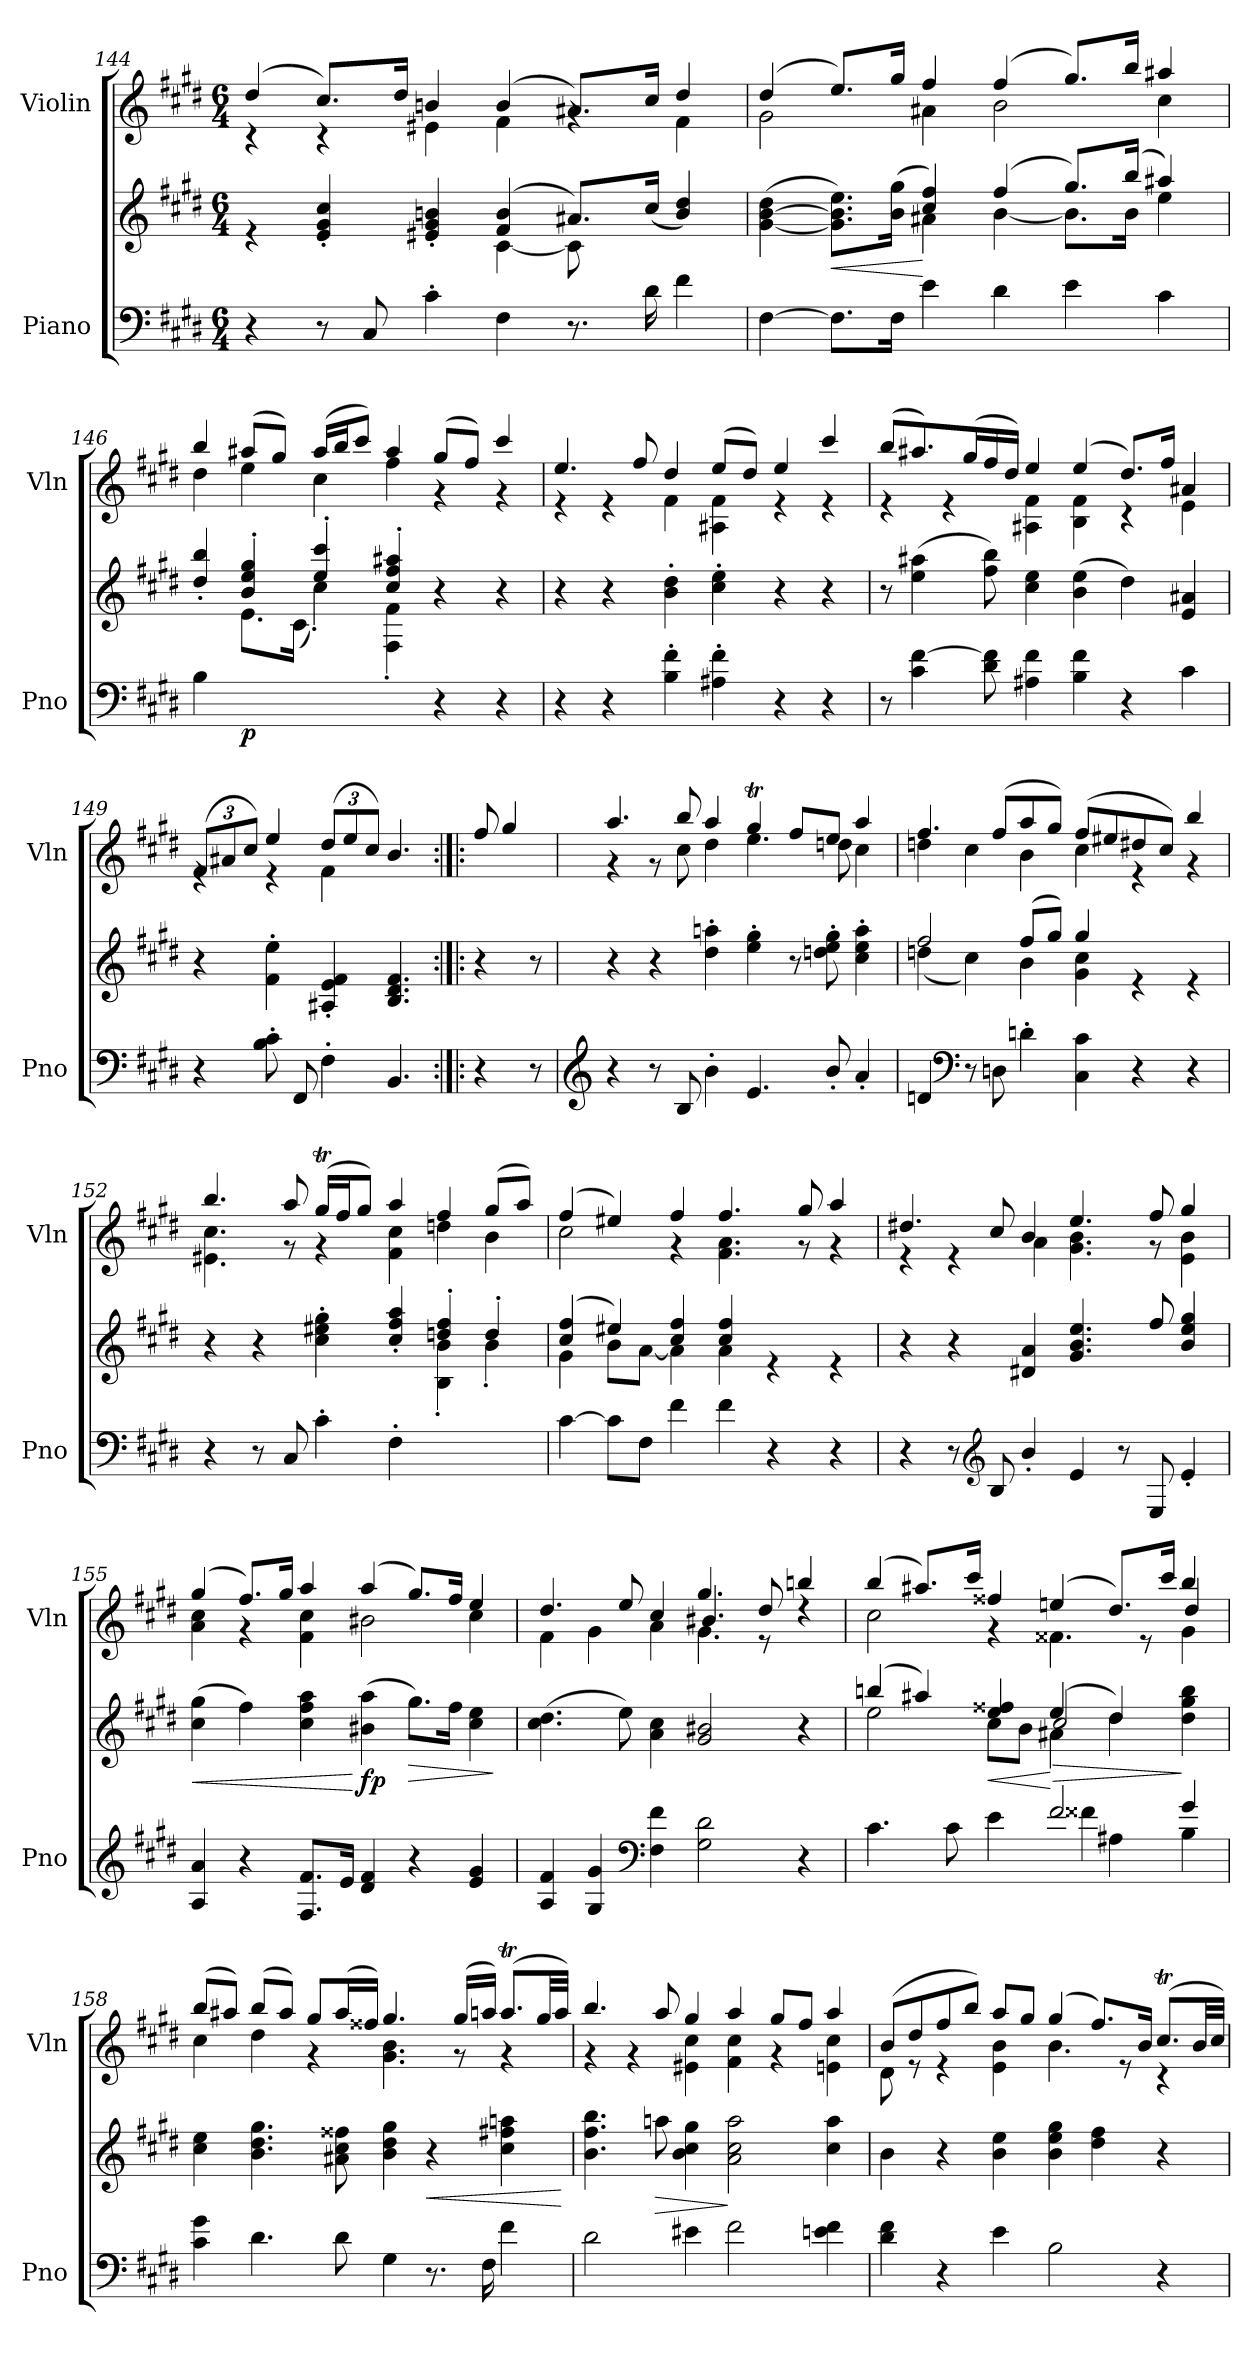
**kern	**kern	**dynam	**kern
*part2	*part2	*part2	*part1
*staff3	*staff2	*staff2/3	*staff1
*I"Piano	*	*	*I"Violin
*I'Pno	*	*	*I'Vln
*clefF4	*clefG2	*	*clefG2
*k[f#c#g#d#]	*k[f#c#g#d#]	*	*k[f#c#g#d#]
*M6/4	*M6/4	*	*M6/4
=144	=144	=144	=144
*	*^	*	*^
4r	4re	2.ryy	.	(4dd#/	4r
8r	4e/' 4g#/' 4cc#/'	.	.	8.cc#/L)	4r
8C#/	.	.	.	.	.
.	.	.	.	16dd#/Jk	.
4c#'\	4e#X/' 4g#/' 4bn/'	.	.	4bn/	4e#X\
4F#\	(4f#/ 4b/	[4c#\	.	(4b/	4f#\
8.r	8.a#X/L)	8c#\]	.	8.a#X/L)	4rg
.	.	4.ryy	.	.	.
16d#\	(16cc#/Jk	.	.	16cc#/Jk	.
4f#\	4b/ 4dd#/)	.	.	4dd#/	4f#\
=145	=145	=145	=145	=145	=145
[4F#\	([4g#\ [4b\ 4dd#\	2ryy	.	(4dd#/	2g#\
!	!	!	!LO:HP:b	!	!
8.F#\L]	8.g#\] 8.b\] 8.ee\L)	.	<	8.ee/L)	.
16F#\Jk	(16b\ 16gg#\Jk	.	.	16gg#/Jk	.
4e\	4cc#/ 4ff#/)	4a#X\	[	4ff#/	4a#X\
4d#\	(4ff#/	[4b\	.	(4ff#/	2b\
4e\	8.gg#/L)	8.b\L]	.	8.gg#/L)	.
.	(16bb/Jk	16b\Jk	.	16bb/Jk	.
4c#\	4aa#X/)	4ee\	.	4aa#X/	4cc#\
=146	=146	=146	=146	=146	=146
(4B\	4dd#/' 4bb/'	4ryy	.	4bb/	4dd#\
!	!	!	!LO:DY:b=2	!	!
2.ryy	4b/' 4ee/' 4gg#/'	8.e\L)	p	(8aa#X/L	4ee\
.	.	.	.	8gg#/J)	.
.	.	(16c#\Jk	.	.	.
.	4ee/' 4ccc#/'	4cc#'\)	.	(16aa#/LL	4cc#\
.	.	.	.	16bb/J	.
.	.	.	.	8ccc#/J)	.
.	4cc#/' 4ff#/' 4aa#X/'	4F#\' 4f#\'	.	4aa#/	4ff#\
4r	4r	2ryy	.	(8gg#/L	4r
.	.	.	.	8ff#/J)	.
4r	4r	.	.	4ccc#/	4r
*	*v	*v	*	*	*
!!LO:LB:g=z	!!
=147	=147	=147	=147	=147
4r	4r	.	4.ee/	4r
4r	4r	.	.	4r
.	.	.	8ff#/	.
4B\' 4f#\'	4b\' 4dd#\'	.	4dd#/	4f#\
4A#X\' 4f#\'	4cc#\' 4ee\'	.	(8ee/L	4A#X\ 4f#\
.	.	.	8dd#/J)	.
4r	4r	.	4ee/	4r
4r	4r	.	4ccc#/	4r
=148	=148	=148	=148	=148
8r	8r	.	(8bb/L	4r
4c#\ [4f#\	(4ee\ 4aa#X\	.	8.aa#X/)	.
.	.	.	.	4r
.	.	.	(16gg#/L	.
8d#\ 8f#\]	8ff#\ 8bb\)	.	16ff#/	.
.	.	.	16dd#/JJ)	.
4A#X\ 4f#\	4cc#\ 4ee\	.	4ee/	4A#X\ 4f#\
4B\ 4f#\	(4b\ 4ee\	.	(4ee/	4B\ 4f#\
4r	4dd#\)	.	8.dd#/L)	4r
.	.	.	16ff#/Jk	.
4c#\	4e/ 4a#X/	.	4a#X/	4e\
=149	=149	=149	=149	=149
*	*	*	*Xbrackettup	*
4r	4r	.	(12f#/L	4re
.	.	.	12a#X/	.
.	.	.	12cc#/J)	.
8B\' 8c#\'	4f#\' 4ee\'	.	4ee/	4r
8FF#/	.	.	.	.
4F#'\	4A#X/' 4e/' 4f#/'	.	(12dd#/L	4f#\
.	.	.	12ee/	.
.	.	.	12cc#/J)	.
4.BB/	4.B/ 4.d#/ 4.f#/	.	4.b/	4.ryy
*	*	*	*v	*v
!!LO:LB:g=z
=149X2:|!|:	=149X2:|!|:	=149X2:|!|:	=149X2:|!|:
4r	4r	.	8ff#/
.	.	.	4gg#/
8r	8r	.	.
=150	=150	=150	=150
*clefG2	*	*	*
*	*	*	*^
4r	4r	.	4.aa/	4r
8r	4r	.	.	8r
8B/	.	.	8bb/	8cc#\
4b'\	4dd#\' 4aan\'	.	4aa/	4dd#\
4.e/	4ee\' 4gg#\'	.	4gg#t/	4.ee\
.	8r	.	8ff#/L	.
8b'/	8ddn\' 8ee\' 8gg#\'	.	8ee/J	8ddn\
4a'/	4cc#\' 4ee\' 4aa\'	.	4aa/	4cc#\
=151	=151	=151	=151	=151
*	*^	*	*	*
4dn/	2ff#/	(4ddn\	.	4.ff#/	4ddn\
*clefF4	*	*	*	*	*
8r	.	4cc#\)	.	.	4cc#\
8Dn\	.	.	.	(8ff#/L	.
4dn'\	(8ff#/L	4b\	.	8aa/	4b\
.	8gg#/J)	.	.	8gg#/J)	.
4C#\ 4c#\	4gg#/	4g#\ 4cc#\	.	(8ff#/L	4cc#\
.	.	.	.	8ee#X/	.
4r	4re	2ryy	.	8dd#X/	4r
.	.	.	.	8cc#/J)	.
4r	4re	.	.	4bb/	4r
=152	=152	=152	=152	=152	=152
4r	4r	1ryy	.	4.bb/	4.e#X\ 4.cc#\
8r	4r	.	.	.	.
8C#/	.	.	.	8aa/	8r
4c#'\	4cc#\' 4ee#X\' 4gg#\'	.	.	(16gg#t/LL	4r
.	.	.	.	16ff#/J	.
.	.	.	.	8gg#/J)	.
4F#'\	4cc#/' 4ff#/' 4aa/'	.	.	4aa/	4f#\ 4cc#\
2ryy	4ddn/' 4ff#/'	4B\' 4b\'	.	4ff#/	4ddn\
.	4dd'/	4b'\	.	(8gg#/L	4b\
.	.	.	.	8aa/J)	.
!!LO:PB:g=z	!!
=153	=153	=153	=153	=153	=153
[4c#\	(4cc#/ 4ff#/	4g#\	.	(4ff#/	2cc#\
8c#\L]	4ee#X/)	8b\L	.	4ee#X/)	.
8F#\J	.	[8a\J	.	.	.
4f#\	4cc#/ 4ff#/	4a\]	.	4ff#/	4r
4f#\	4cc#/ 4ff#/	4a\	.	4.ff#/	4.f#\ 4.a\
4r	4re	2ryy	.	.	.
.	.	.	.	8gg#/	8r
4r	4re	.	.	4aa/	4r
*	*v	*v	*	*	*
=154	=154	=154	=154	=154
4r	4r	.	4.dd#X/	4r
8r	4r	.	.	4r
*clefG2	*	*	*	*
8B/	.	.	8cc#/	.
4b'/	4d#X/ 4a/	.	4b/	4a\
4e/	4.g#/ 4.b/ 4.ee/	.	4.ee/	4.g#\ 4.b\
8r	.	.	.	.
8E/	8ff#/	.	8ff#/	8r
4e'/	4b/ 4ee/ 4gg#/	.	4gg#/	4e\ 4b\
=155	=155	=155	=155	=155
!	!	!LO:HP:b	!	!
4A/ 4a/	(4cc#\ 4gg#\	<	(4gg#/	4a\ 4cc#\
4r	4ff#\)	.	8.ff#/L)	4r
.	.	.	16gg#/Jk	.
8.F#/ 8.f#/L	4cc#\ 4ff#\ 4aa\	.	4aa/	4f#\ 4cc#\
16e/Jk	.	.	.	.
!	!	!LO:DY:n=1:b	!	!
4d#/ 4f#/	(4b#X\ 4aa\	[ fp	(4aa/	2b#X\
!	!	!LO:HP:b	!	!
4r	8.gg#\L)	>	8.gg#/L)	.
.	16ff#\Jk	.	16ff#/Jk	.
4e/ 4g#/	4cc#\ 4ee\	.	4ee/	4cc#\
*	*	*	*v	*v
.	.	]	.
=156	=156	=156	=156
*	*	*	*^
*	*	*	*	*^
4A/ 4f#/	(4.cc#\ 4.dd#\	.	4.dd#/	4f#\	2.ryy
4G#/ 4g#/	.	.	.	4g#\	.
.	8ee\)	.	8ee/	.	.
*clefF4	*	*	*	*	*
4F#\ 4f#\	4a\ 4cc#\	.	4cc#/	4a\	.
2G#\ 2d#\	2g#/ 2b#X/	.	4.gg#/	4.g#\	4.b#X/
.	.	.	8dd#/	8r	4.ryy
4r	4r	.	4bbn/	4rdd	.
!!LO:LB:g=z	!!	!!
=157	=157	=157	=157	=157	=157
*^	*^	*	*	*	*
*	*	*	*^	*	*	*	*
4.c#\	2.ryy	(4bbn/	2ee\	2.ryy	.	(4bb/	2cc#\	4ryy
*	*	*	*	*	*	*	*v	*v
.	.	4aa#X/)	.	.	.	8.aa#X/L)	.
8c#\	.	.	.	.	.	.	.
.	.	.	.	.	.	16ccc#/Jk	.
!	!	!	!	!	!LO:HP:b	!	!
4e\	.	4ee/ 4ff##X/	8cc#\L	.	<	4ff##X/	4r
.	.	.	8b\J	.	.	.	.
!	!	!	!	!	!LO:HP:n=1:b	!	!
2f#/	4f##X\	(4ee/	4a#X\	2cc#/	[ >	(4een/	4.f##X\
.	4A#X\	4dd#/)	4dd#\	.	.	8.dd#/L)	.
.	.	.	.	.	.	.	8r
.	.	.	.	.	.	16ccc#/Jk	.
*	*	*	*	*	*	*	*^
4g#/	4B\	4dd#\ 4gg#\ 4bb\	4ryy	4ryy	]	4bb/	4g#\	4dd#/
*v	*v	*	*	*	*	*	*v	*v
*	*v	*v	*v	*	*	*
=158	=158	=158	=158	=158
4c#\ 4g#\	4cc#\ 4ee\	.	(8bb/L	4cc#\
.	.	.	8aa#X/J)	.
4.d#\	4.b\ 4.dd#\ 4.gg#\	.	(8bb/L	4dd#\
.	.	.	8aa#/J)	.
.	.	.	8gg#/L	4r
8d#\	8a#X\ 8cc#\ 8ff##X\	.	(16aa#/L	.
.	.	.	16ff##X/JJ)	.
4G#\	4b\ 4dd#\ 4gg#\	.	4.gg#/	4.g#\ 4.b\
!	!	!LO:HP:b	!	!
8.r	4r	<	.	.
.	.	.	(16gg#/LL	8r
16F#\	.	.	16aan/JJ)	.
4f#\	4cc#\ 4ff#X\ 4aan\	.	(8.aaT/L	4r
.	.	.	32gg#/LL	.
.	.	.	32aa/JJJ)	.
*	*	*	*v	*v
.	.	[	.
=159	=159	=159	=159
*	*	*	*^
2d#\	4.b\ 4.ff#\ 4.bb\	.	4.bb/	4r
.	.	.	.	4r
!	!	!LO:HP:b	!	!
.	8aan\	>	8aa/	.
4e#X\	4b\ 4cc#\ 4gg#\	.	4gg#/	4e#X\ 4cc#\
2f#\	2a\ 2cc#\ 2aa\	]	4aa/	4f#\ 4cc#\
.	.	.	8gg#/L	4r
.	.	.	8ff#/J	.
4en\ 4f#\	4cc#\ 4aa\	.	4aa/	4en\ 4cc#\
!!LO:LB:g=z	!!
=160	=160	=160	=160	=160
4d#\ 4f#\	4b\	.	(8b/L	8d#\
.	.	.	8dd#/	8r
4r	4r	.	8ff#/	4r
.	.	.	8bb/J)	.
4e\	4b\ 4ee\	.	8aa/L	4e\ 4b\
.	.	.	8gg#/J	.
2B\	4b\ 4ee\ 4gg#\	.	(4gg#/	4.b\
.	4dd#\ 4ff#\	.	8.ff#/L)	.
.	.	.	.	8r
.	.	.	16b/Jk	.
4r	4r	.	(8.cc#T/L	4r
.	.	.	32b/LL	.
.	.	.	32cc#/JJJ)	.
*	*	*	*v	*v
=	=	=	=
*-	*-	*-	*-
